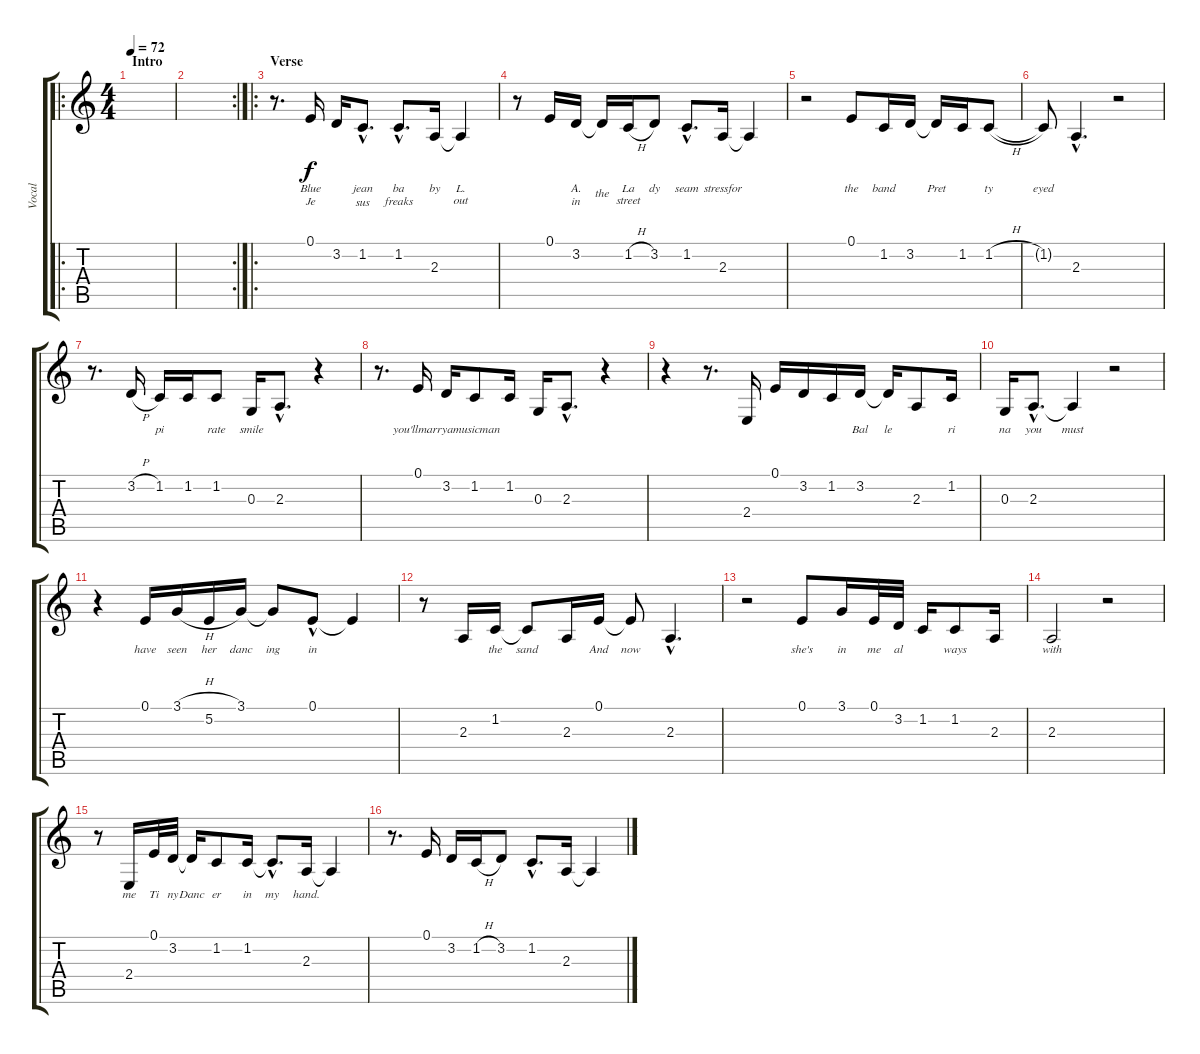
\track ("Vocal" "Vocal") {instrument acousticgrandpiano}
\staff {score tabs}
\tuning (E4 B3 G3 D3 A2 E2) {hide}
\ro
\ts (4 4)
\section ("" "Intro")
\tempo 72
\clef g2
\ks c
|
\rc 2
|
\ro
\section ("" "Verse")
r.8{d} 0.1.16{lyrics (0 "Blue") lyrics (1 "Je") lyrics (2 "") lyrics (3 "") lyrics (4 "")} 3.2.16{lyrics (0 "") lyrics (1 "") lyrics (2 "") lyrics (3 "") lyrics (4 "")} 1.2{hac}.8{d lyrics (0 "jean") lyrics (1 "sus") lyrics (2 "") lyrics (3 "") lyrics (4 "")} 1.2{hac}.8{d lyrics (0 "ba") lyrics (1 "freaks") lyrics (2 "") lyrics (3 "") lyrics (4 "")} 2.3.16{lyrics (0 "by") lyrics (1 "") lyrics (2 "") lyrics (3 "") lyrics (4 "")} 2.3{t}.4{lyrics (0 "L.") lyrics (1 "out") lyrics (2 "") lyrics (3 "") lyrics (4 "")} |
r.8 0.1.16{lyrics (0 "") lyrics (1 "") lyrics (2 "") lyrics (3 "") lyrics (4 "")} 3.2.16{lyrics (0 "A.") lyrics (1 "in") lyrics (2 "") lyrics (3 "") lyrics (4 "")} 3.2{t}.16{lyrics (0 "") lyrics (1 "the") lyrics (2 "") lyrics (3 "") lyrics (4 "")} 1.2{h}.16{lyrics (0 "La") lyrics (1 "street") lyrics (2 "") lyrics (3 "") lyrics (4 "")} 3.2.8{lyrics (0 "dy") lyrics (1 "") lyrics (2 "") lyrics (3 "") lyrics (4 "")} 1.2{hac}.8{d lyrics (0 "seam") lyrics (1 "") lyrics (2 "") lyrics (3 "") lyrics (4 "")} 2.3.16{lyrics (0 "stressfor") lyrics (1 "") lyrics (2 "") lyrics (3 "") lyrics (4 "")} 2.3{t}.4{lyrics (0 "") lyrics (1 "") lyrics (2 "") lyrics (3 "") lyrics (4 "")} |
r.2 0.1.8{lyrics (0 "the") lyrics (1 "") lyrics (2 "") lyrics (3 "") lyrics (4 "")} 1.2.16{lyrics (0 "band") lyrics (1 "") lyrics (2 "") lyrics (3 "") lyrics (4 "")} 3.2.16{lyrics (0 "") lyrics (1 "") lyrics (2 "") lyrics (3 "") lyrics (4 "")} 3.2{t}.16{lyrics (0 "Pret") lyrics (1 "") lyrics (2 "") lyrics (3 "") lyrics (4 "")} 1.2.16{lyrics (0 "") lyrics (1 "") lyrics (2 "") lyrics (3 "") lyrics (4 "")} 1.2{h}.8{lyrics (0 "ty") lyrics (1 "") lyrics (2 "") lyrics (3 "") lyrics (4 "")} |
1.2{t}.8{lyrics (0 "eyed") lyrics (1 "") lyrics (2 "") lyrics (3 "") lyrics (4 "")} 2.3{hac}.4{d lyrics (0 "") lyrics (1 "") lyrics (2 "") lyrics (3 "") lyrics (4 "")} r.2 |
r.8{d} 3.2{h}.16{lyrics (0 "") lyrics (1 "") lyrics (2 "") lyrics (3 "") lyrics (4 "")} 1.2.16{lyrics (0 "pi") lyrics (1 "") lyrics (2 "") lyrics (3 "") lyrics (4 "")} 1.2.16{lyrics (0 "") lyrics (1 "") lyrics (2 "") lyrics (3 "") lyrics (4 "")} 1.2.8{lyrics (0 "rate") lyrics (1 "") lyrics (2 "") lyrics (3 "") lyrics (4 "")} 0.3.16{lyrics (0 "smile") lyrics (1 "") lyrics (2 "") lyrics (3 "") lyrics (4 "")} 2.3{hac}.8{d lyrics (0 "") lyrics (1 "") lyrics (2 "") lyrics (3 "") lyrics (4 "")} r.4 |
r.8{d} 0.1.16{lyrics (0 "") lyrics (1 "") lyrics (2 "") lyrics (3 "") lyrics (4 "")} 3.2.16{lyrics (0 "you'llmarryamusicman") lyrics (1 "") lyrics (2 "") lyrics (3 "") lyrics (4 "")} 1.2.8{lyrics (0 "") lyrics (1 "") lyrics (2 "") lyrics (3 "") lyrics (4 "")} 1.2.16{lyrics (0 "") lyrics (1 "") lyrics (2 "") lyrics (3 "") lyrics (4 "")} 0.3.16{lyrics (0 "") lyrics (1 "") lyrics (2 "") lyrics (3 "") lyrics (4 "")} 2.3{hac}.8{d lyrics (0 "") lyrics (1 "") lyrics (2 "") lyrics (3 "") lyrics (4 "")} r.4 |
r.4 r.8{d} 2.4.16{lyrics (0 "") lyrics (1 "") lyrics (2 "") lyrics (3 "") lyrics (4 "")} 0.1.16{lyrics (0 "") lyrics (1 "") lyrics (2 "") lyrics (3 "") lyrics (4 "")} 3.2.16{lyrics (0 "") lyrics (1 "") lyrics (2 "") lyrics (3 "") lyrics (4 "")} 1.2.16{lyrics (0 "") lyrics (1 "") lyrics (2 "") lyrics (3 "") lyrics (4 "")} 3.2.16{lyrics (0 "Bal") lyrics (1 "") lyrics (2 "") lyrics (3 "") lyrics (4 "")} 3.2{t}.16{lyrics (0 "le") lyrics (1 "") lyrics (2 "") lyrics (3 "") lyrics (4 "")} 2.3.8{lyrics (0 "") lyrics (1 "") lyrics (2 "") lyrics (3 "") lyrics (4 "")} 1.2.16{lyrics (0 "ri") lyrics (1 "") lyrics (2 "") lyrics (3 "") lyrics (4 "")} |
0.3.16{lyrics (0 "na") lyrics (1 "") lyrics (2 "") lyrics (3 "") lyrics (4 "")} 2.3{hac}.8{d lyrics (0 "you") lyrics (1 "") lyrics (2 "") lyrics (3 "") lyrics (4 "")} 2.3{t}.4{lyrics (0 "must") lyrics (1 "") lyrics (2 "") lyrics (3 "") lyrics (4 "")} r.2 |
r.4 0.1.16{lyrics (0 "have") lyrics (1 "") lyrics (2 "") lyrics (3 "") lyrics (4 "")} 3.1{h}.16{lyrics (0 "seen") lyrics (1 "") lyrics (2 "") lyrics (3 "") lyrics (4 "")} 5.2.16{lyrics (0 "her") lyrics (1 "") lyrics (2 "") lyrics (3 "") lyrics (4 "")} 3.1.16{lyrics (0 "danc") lyrics (1 "") lyrics (2 "") lyrics (3 "") lyrics (4 "")} 3.1{t}.8{lyrics (0 "ing") lyrics (1 "") lyrics (2 "") lyrics (3 "") lyrics (4 "")} 0.1{hac}.8{lyrics (0 "in") lyrics (1 "") lyrics (2 "") lyrics (3 "") lyrics (4 "")} 0.1{t}.4{lyrics (0 "") lyrics (1 "") lyrics (2 "") lyrics (3 "") lyrics (4 "")} |
r.8 2.3.16{lyrics (0 "") lyrics (1 "") lyrics (2 "") lyrics (3 "") lyrics (4 "")} 1.2.16{lyrics (0 "the") lyrics (1 "") lyrics (2 "") lyrics (3 "") lyrics (4 "")} 1.2{t}.8{lyrics (0 "sand") lyrics (1 "") lyrics (2 "") lyrics (3 "") lyrics (4 "")} 2.3.16{lyrics (0 "") lyrics (1 "") lyrics (2 "") lyrics (3 "") lyrics (4 "")} 0.1.16{lyrics (0 "And") lyrics (1 "") lyrics (2 "") lyrics (3 "") lyrics (4 "")} 0.1{t}.8{lyrics (0 "now") lyrics (1 "") lyrics (2 "") lyrics (3 "") lyrics (4 "")} 2.3{hac}.4{d lyrics (0 "") lyrics (1 "") lyrics (2 "") lyrics (3 "") lyrics (4 "")} |
r.2 0.1.8{lyrics (0 "she's") lyrics (1 "") lyrics (2 "") lyrics (3 "") lyrics (4 "")} 3.1.16{lyrics (0 "in") lyrics (1 "") lyrics (2 "") lyrics (3 "") lyrics (4 "")} 0.1.32{lyrics (0 "me") lyrics (1 "") lyrics (2 "") lyrics (3 "") lyrics (4 "")} 3.2.32{lyrics (0 "al") lyrics (1 "") lyrics (2 "") lyrics (3 "") lyrics (4 "")} 1.2.16{lyrics (0 "") lyrics (1 "") lyrics (2 "") lyrics (3 "") lyrics (4 "")} 1.2.8{lyrics (0 "ways") lyrics (1 "") lyrics (2 "") lyrics (3 "") lyrics (4 "")} 2.3.16{lyrics (0 "") lyrics (1 "") lyrics (2 "") lyrics (3 "") lyrics (4 "")} |
2.3.2{lyrics (0 "with") lyrics (1 "") lyrics (2 "") lyrics (3 "") lyrics (4 "")} r.2 |
r.8 2.4.16{lyrics (0 "me") lyrics (1 "") lyrics (2 "") lyrics (3 "") lyrics (4 "")} 0.1.32{lyrics (0 "Ti") lyrics (1 "") lyrics (2 "") lyrics (3 "") lyrics (4 "")} 3.2.32{lyrics (0 "ny") lyrics (1 "") lyrics (2 "") lyrics (3 "") lyrics (4 "")} 3.2{t}.16{lyrics (0 "Danc") lyrics (1 "") lyrics (2 "") lyrics (3 "") lyrics (4 "")} 1.2.8{lyrics (0 "er") lyrics (1 "") lyrics (2 "") lyrics (3 "") lyrics (4 "")} 1.2.16{lyrics (0 "in") lyrics (1 "") lyrics (2 "") lyrics (3 "") lyrics (4 "")} 1.2{hac t}.8{d lyrics (0 "my") lyrics (1 "") lyrics (2 "") lyrics (3 "") lyrics (4 "")} 2.3.16{lyrics (0 "hand.") lyrics (1 "") lyrics (2 "") lyrics (3 "") lyrics (4 "")} 2.3{t}.4{lyrics (0 "") lyrics (1 "") lyrics (2 "") lyrics (3 "") lyrics (4 "")} |
r.8{d} 0.1.16{lyrics (0 "") lyrics (1 "") lyrics (2 "") lyrics (3 "") lyrics (4 "")} 3.2.16{lyrics (0 "") lyrics (1 "") lyrics (2 "") lyrics (3 "") lyrics (4 "")} 1.2{h}.16{lyrics (0 "") lyrics (1 "") lyrics (2 "") lyrics (3 "") lyrics (4 "")} 3.2.8{lyrics (0 "") lyrics (1 "") lyrics (2 "") lyrics (3 "") lyrics (4 "")} 1.2{hac}.8{d lyrics (0 "") lyrics (1 "") lyrics (2 "") lyrics (3 "") lyrics (4 "")} 2.3.16{lyrics (0 "") lyrics (1 "") lyrics (2 "") lyrics (3 "") lyrics (4 "")} 2.3{t}.4{lyrics (0 "") lyrics (1 "") lyrics (2 "") lyrics (3 "") lyrics (4 "")}
